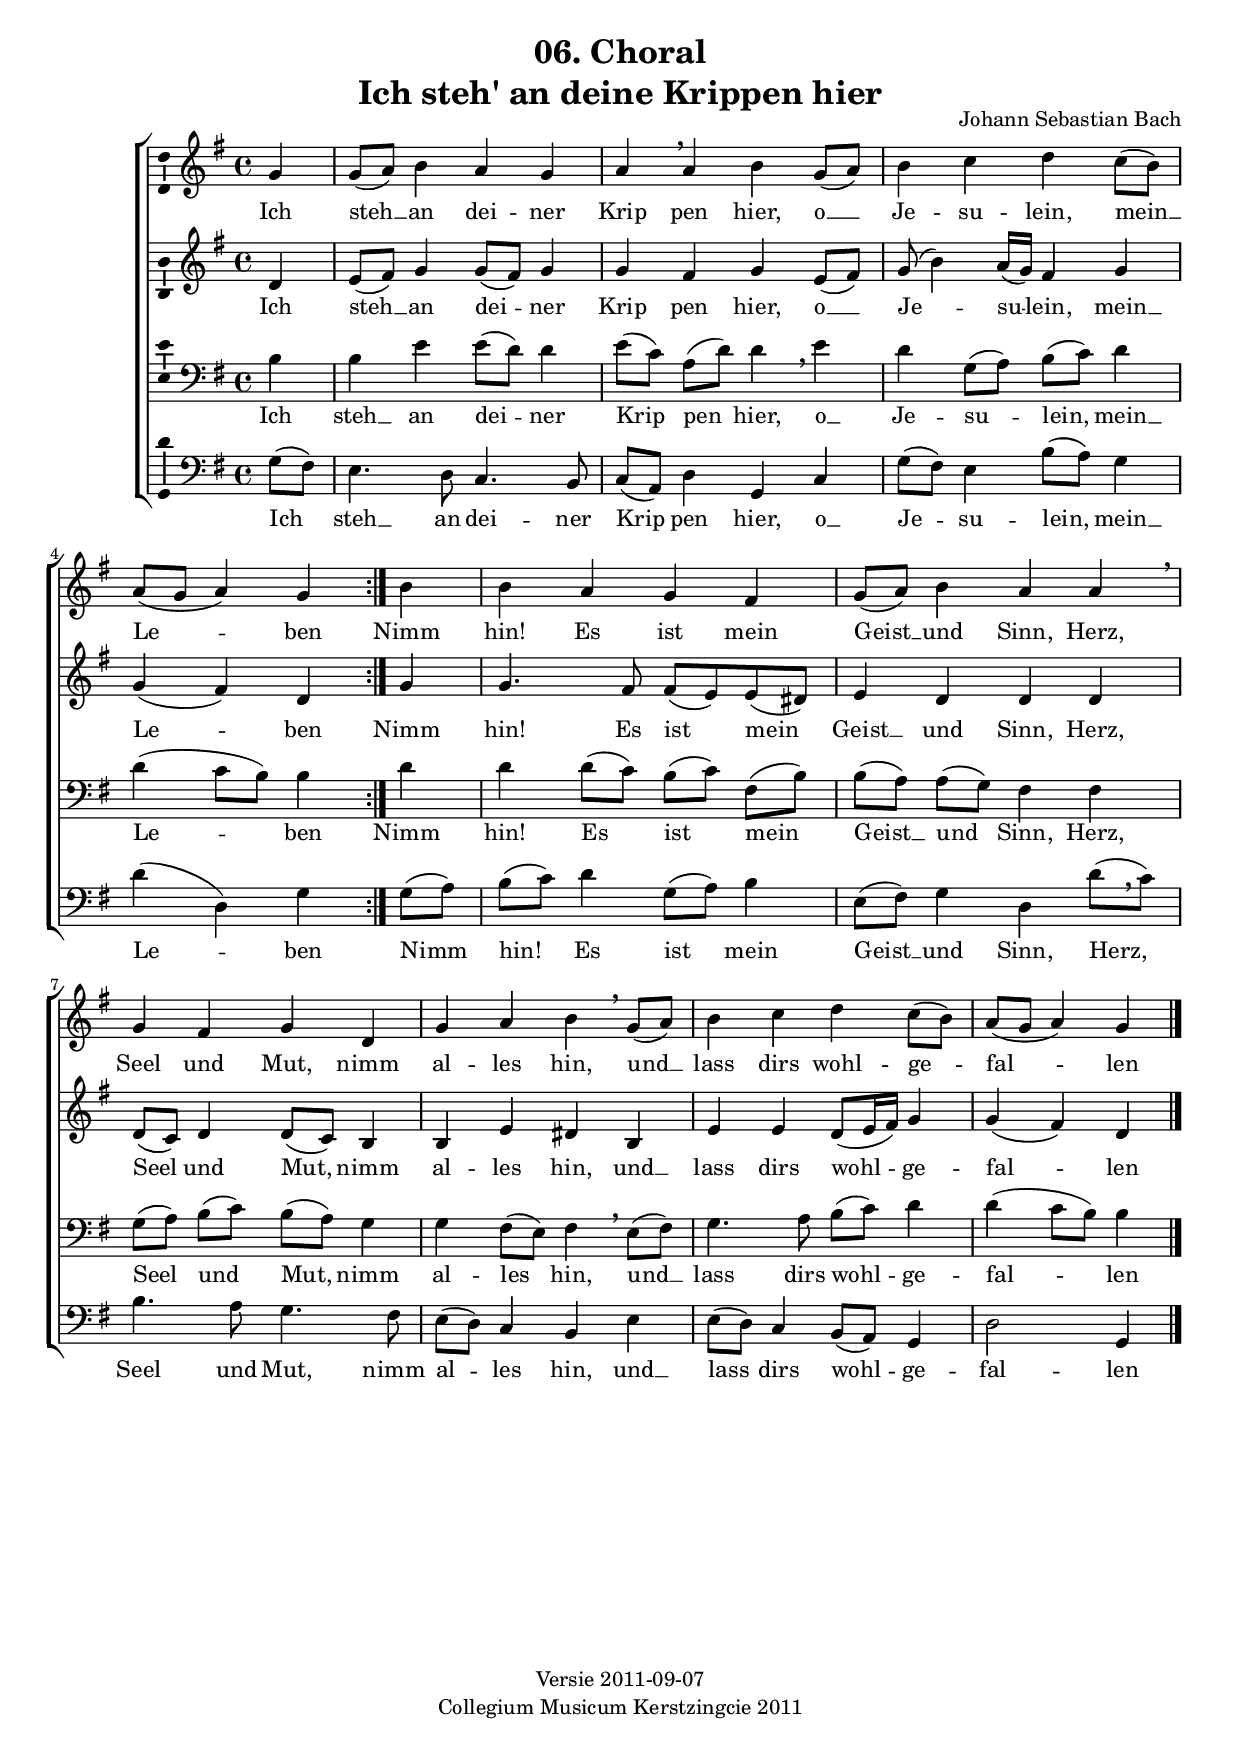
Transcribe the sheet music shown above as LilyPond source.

% vim: set fileformat=dos:
\version "2.12.3"

% vim: set fileformat=dos:

\version "2.12.3"

soprano = \relative g' {
    \clef "treble" \key g \major \time 4/4 \partial 4 
    \repeat volta 2 {
      g4 | % 1
      g8 ( [ a8 ) ] b4 a4 g4 | % 2
      a4 \breathe a4 b4 g8 ( [ a8 ) ] | % 3
      b4 c4 d4 c8 ( [ b8 ) ] | % 4
      a8 ( [ g8 ] a4 ) g4 
    }
    b4 
    b4 a4 g4 fis4 | % 7
    g8 ( [ a8 ) ] b4 a4 a4 \breathe | % 8
    g4 fis4 g4 d4 | % 9
    g4 a4 b4 \breathe g8 ( [ a8 ) ] |
    b4 c4 d4 c8 ( [ b8 ) ] | % 11
    a8 ( [ g8 ] a4 ) g4 \bar "|."
}

alto = \relative d' {
    \clef "treble" \key g \major \time 4/4 \partial 4 \repeat volta 2 {
        d4 | % 1
        e8 ( [ fis8 ) ] g4 g8 ( [ fis8 ) ] g4 | % 2
        g4 fis4 g4 e8 ( [ fis8 ) ] | % 3
        g8( b4) a16 ( [ g16 ) ] fis4 g4 | % 4
        g4 ( fis4 ) d4 }
    g4 
    g4. fis8 fis8 ( [ e8 ) e8 ( dis8 ) ] | % 7
    e4 d4 d4 d4 | % 8
    d8 ( [ c8 ) ] d4 d8 ( [ c8 ) ] b4 | % 9
    b4 e4 dis4 b4 |
    e4 e4 d8 ( [ e16 fis16 ) ] g4 | % 11
    g4 ( fis4 ) d4 \bar "|."
}

tenor = \relative b {
    \clef "bass" \key g \major \time 4/4 \partial 4 \repeat volta 2 {
        b4 | % 1
        b4 e4 e8 ( [ d8 ) ] d4 | % 2
        e8 ( [ c8 ) ] a8 ( [ d8 ) ] d4 \breathe e4 | % 3
        d4 g,8 ( [ a8 ) ] b8 ( [ c8 ) ] d4 | % 4
        d4 ( c8 [ b8 ) ] b4 }
    d4 
    d4 d8 ( [ c8 ) ] b8 ( [ c8 ) ] fis,8 ( [ b8 ) ] | % 7
    b8 ( [ a8 ) ] a8 ( [ g8 ) ] fis4 fis4 | % 8
    g8([ a8)] b8([ c8)] b8([ a8)] g4 | % 9
    g4 fis8 ( [ e8 ) ] fis4 \breathe e8 ( [ fis8 ) ] | 
    g4. a8 b8 ( [ c8 ) ] d4 | % 11
    d4 ( c8 [ b8 ) ] b4 \bar "|."
}

bass = \relative g {
    \clef "bass" \key g \major \time 4/4 \partial 4 \repeat volta 2 {
        g8 ( [ fis8 ) ] | % 1
        e4. d8 c4. b8 | % 2
        c8 ( [ a8 ) ] d4 g,4 c4 | % 3
        g'8 ( [ fis8 ) ] e4 b'8 ( [ a8 ) ] g4 | % 4
        d'4 ( d,4 ) g4 }
    g8 ( [ a8 ) ] 
    b8 ( [ c8 ) ] d4 g,8 ( [ a8 ) ] b4 | % 7
    e,8 ( [ fis8 ) ] g4 d4 d'8[ ( \breathe c8 ) ] | % 8
    b4. a8 g4. fis8 | % 9
    e8 ( [ d8 ) ] c4 b4 e4 |
    e8 ( [ d8 ) ] c4 b8 ( [ a8 ) ] g4 | % 11
    d'2 g,4 \bar "|."
}

verseOne = \lyricmode {
  Ich steh __ an dei -- ner Krip pen hier, 
  o __ Je -- su -- lein,
  mein __ Le -- ben 
  Nimm hin! Es ist mein Geist __ und Sinn, 
  Herz, Seel und Mut, 
  nimm al -- les hin, 
  und __ lass dirs wohl -- ge -- fal -- len 
}


\header {
  title = \markup { \center-column { 
    "06. Choral"
    "Ich steh' an deine Krippen hier"
  } }
  composer = "Johann Sebastian Bach"
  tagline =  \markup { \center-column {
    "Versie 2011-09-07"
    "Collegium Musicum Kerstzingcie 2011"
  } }
}

% Make everything a bit smaller. 
% The normal size of the music font is 20, but that gets things *really*
% jammed together.
#(set-global-staff-size 18)

\score {
  \new ChoirStaff <<
    \new Staff = "sSoprano" << 
      \new Voice = "vSoprano" { \soprano }
    >>
    \new Lyrics \lyricsto "vSoprano" \verseOne

    \new Staff = "sAlto" << 
      \new Voice = "vAlto" { \alto }
    >>
    \new Lyrics \lyricsto "vAlto" \verseOne

    \new Staff = "sTenor" << 
      \new Voice = "vTenor" { \tenor }
    >>
    \new Lyrics \lyricsto "vTenor" \verseOne

    \new Staff = "sBass" << 
      \new Voice = "vBass" { \bass }
    >>
    \new Lyrics \lyricsto "vBass" \verseOne
  >>
  \layout { 
    % We can haz ambitus to display pitch range?
    \context { \Staff 
      \consists "Ambitus_engraver"
    }
    % space-saving tweaks
    \context { \Staff
      \override VerticalAxisGroup #'minimum-Y-extent = #'(-1 . 1)
    }
    \context { \Lyrics
      \override VerticalAxisGroup #'Y-extent = #'(-0.1 . 0.1)
    }
    \context { \Lyrics
      \override VerticalAxisGroup #'minimum-Y-extent = #'(0 . 0)
    }
  }
}
